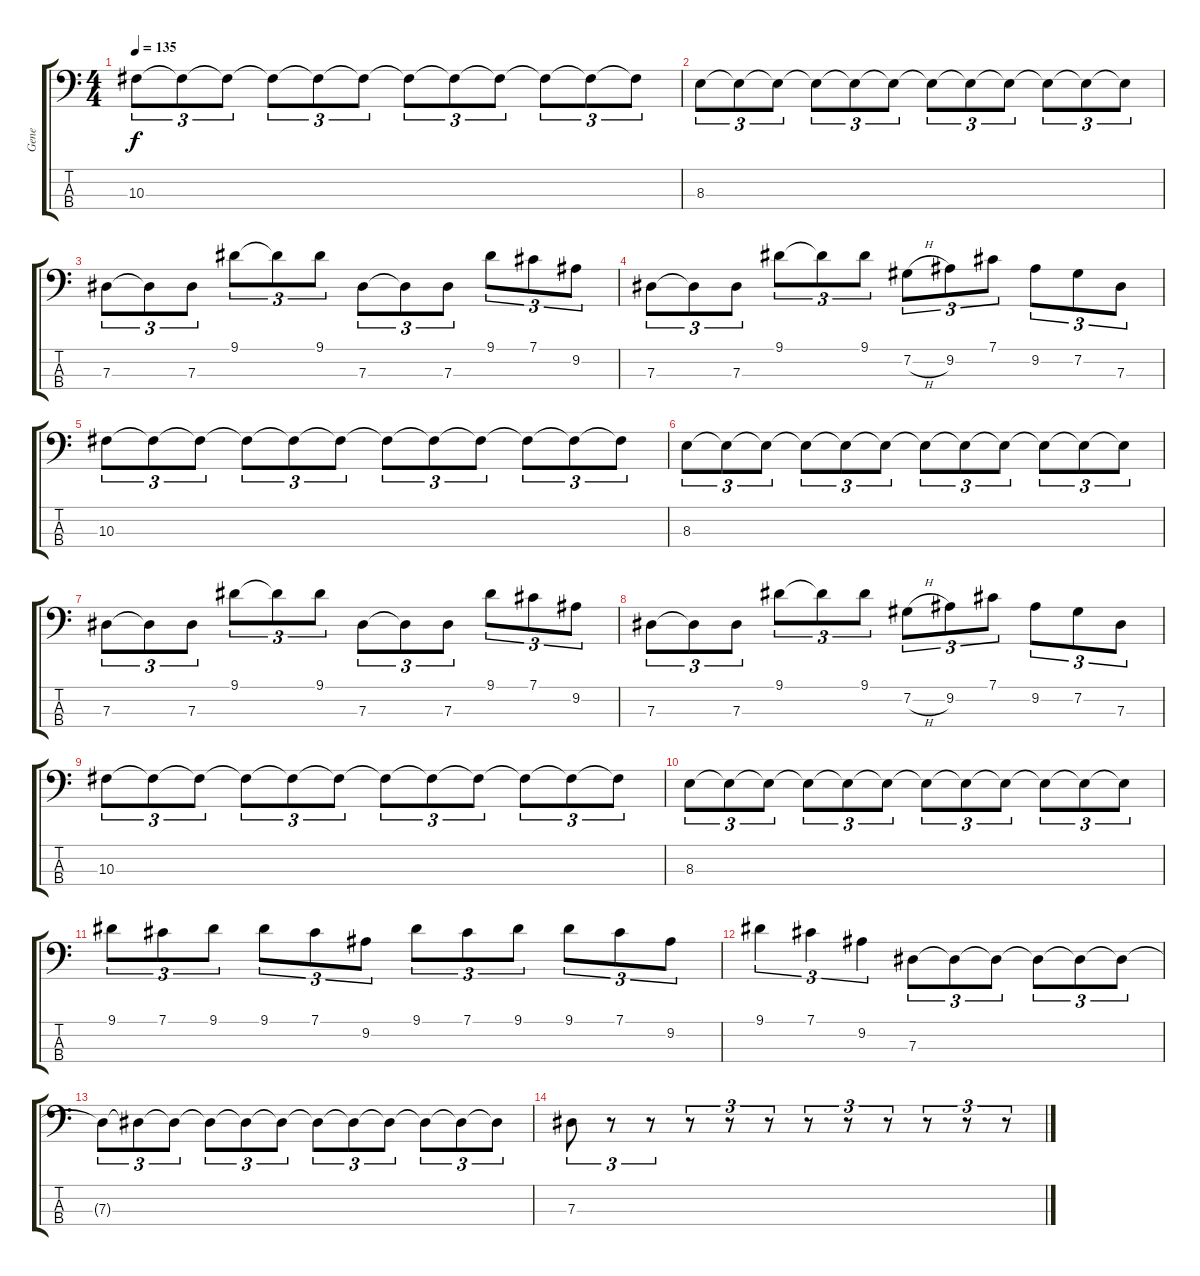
\track ("Gene" "Gene") {instrument electricbasspick}
\staff {score tabs}
\tuning (Gb2 Db2 Ab1 Eb1) {hide}
\ts (4 4)
\tempo 135
\clef f4
\ks c
10.3.8{tu (3 2) dy f} 10.3{t}.8{tu (3 2)} 10.3{t}.8{tu (3 2)} 10.3{t}.8{tu (3 2)} 10.3{t}.8{tu (3 2)} 10.3{t}.8{tu (3 2)} 10.3{t}.8{tu (3 2)} 10.3{t}.8{tu (3 2)} 10.3{t}.8{tu (3 2)} 10.3{t}.8{tu (3 2)} 10.3{t}.8{tu (3 2)} 10.3{t}.8{tu (3 2)} |
8.3.8{tu (3 2)} 8.3{t}.8{tu (3 2)} 8.3{t}.8{tu (3 2)} 8.3{t}.8{tu (3 2)} 8.3{t}.8{tu (3 2)} 8.3{t}.8{tu (3 2)} 8.3{t}.8{tu (3 2)} 8.3{t}.8{tu (3 2)} 8.3{t}.8{tu (3 2)} 8.3{t}.8{tu (3 2)} 8.3{t}.8{tu (3 2)} 8.3{t}.8{tu (3 2)} |
7.3.8{tu (3 2)} 7.3{t}.8{tu (3 2)} 7.3.8{tu (3 2)} 9.1.8{tu (3 2)} 9.1{t}.8{tu (3 2)} 9.1.8{tu (3 2)} 7.3.8{tu (3 2)} 7.3{t}.8{tu (3 2)} 7.3.8{tu (3 2)} 9.1.8{tu (3 2)} 7.1.8{tu (3 2)} 9.2.8{tu (3 2)} |
7.3.8{tu (3 2)} 7.3{t}.8{tu (3 2)} 7.3.8{tu (3 2)} 9.1.8{tu (3 2)} 9.1{t}.8{tu (3 2)} 9.1.8{tu (3 2)} 7.2{h}.8{tu (3 2)} 9.2.8{tu (3 2)} 7.1.8{tu (3 2)} 9.2.8{tu (3 2)} 7.2.8{tu (3 2)} 7.3.8{tu (3 2)} |
10.3.8{tu (3 2)} 10.3{t}.8{tu (3 2)} 10.3{t}.8{tu (3 2)} 10.3{t}.8{tu (3 2)} 10.3{t}.8{tu (3 2)} 10.3{t}.8{tu (3 2)} 10.3{t}.8{tu (3 2)} 10.3{t}.8{tu (3 2)} 10.3{t}.8{tu (3 2)} 10.3{t}.8{tu (3 2)} 10.3{t}.8{tu (3 2)} 10.3{t}.8{tu (3 2)} |
8.3.8{tu (3 2)} 8.3{t}.8{tu (3 2)} 8.3{t}.8{tu (3 2)} 8.3{t}.8{tu (3 2)} 8.3{t}.8{tu (3 2)} 8.3{t}.8{tu (3 2)} 8.3{t}.8{tu (3 2)} 8.3{t}.8{tu (3 2)} 8.3{t}.8{tu (3 2)} 8.3{t}.8{tu (3 2)} 8.3{t}.8{tu (3 2)} 8.3{t}.8{tu (3 2)} |
7.3.8{tu (3 2)} 7.3{t}.8{tu (3 2)} 7.3.8{tu (3 2)} 9.1.8{tu (3 2)} 9.1{t}.8{tu (3 2)} 9.1.8{tu (3 2)} 7.3.8{tu (3 2)} 7.3{t}.8{tu (3 2)} 7.3.8{tu (3 2)} 9.1.8{tu (3 2)} 7.1.8{tu (3 2)} 9.2.8{tu (3 2)} |
7.3.8{tu (3 2)} 7.3{t}.8{tu (3 2)} 7.3.8{tu (3 2)} 9.1.8{tu (3 2)} 9.1{t}.8{tu (3 2)} 9.1.8{tu (3 2)} 7.2{h}.8{tu (3 2)} 9.2.8{tu (3 2)} 7.1.8{tu (3 2)} 9.2.8{tu (3 2)} 7.2.8{tu (3 2)} 7.3.8{tu (3 2)} |
10.3.8{tu (3 2)} 10.3{t}.8{tu (3 2)} 10.3{t}.8{tu (3 2)} 10.3{t}.8{tu (3 2)} 10.3{t}.8{tu (3 2)} 10.3{t}.8{tu (3 2)} 10.3{t}.8{tu (3 2)} 10.3{t}.8{tu (3 2)} 10.3{t}.8{tu (3 2)} 10.3{t}.8{tu (3 2)} 10.3{t}.8{tu (3 2)} 10.3{t}.8{tu (3 2)} |
8.3.8{tu (3 2)} 8.3{t}.8{tu (3 2)} 8.3{t}.8{tu (3 2)} 8.3{t}.8{tu (3 2)} 8.3{t}.8{tu (3 2)} 8.3{t}.8{tu (3 2)} 8.3{t}.8{tu (3 2)} 8.3{t}.8{tu (3 2)} 8.3{t}.8{tu (3 2)} 8.3{t}.8{tu (3 2)} 8.3{t}.8{tu (3 2)} 8.3{t}.8{tu (3 2)} |
9.1.8{tu (3 2)} 7.1.8{tu (3 2)} 9.1.8{tu (3 2)} 9.1.8{tu (3 2)} 7.1.8{tu (3 2)} 9.2.8{tu (3 2)} 9.1.8{tu (3 2)} 7.1.8{tu (3 2)} 9.1.8{tu (3 2)} 9.1.8{tu (3 2)} 7.1.8{tu (3 2)} 9.2.8{tu (3 2)} |
9.1.4{tu (3 2)} 7.1.4{tu (3 2)} 9.2.4{tu (3 2)} 7.3.8{tu (3 2)} 7.3{t}.8{tu (3 2)} 7.3{t}.8{tu (3 2)} 7.3{t}.8{tu (3 2)} 7.3{t}.8{tu (3 2)} 7.3{t}.8{tu (3 2)} |
7.3{t}.8{tu (3 2)} 7.3{t}.8{tu (3 2)} 7.3{t}.8{tu (3 2)} 7.3{t}.8{tu (3 2)} 7.3{t}.8{tu (3 2)} 7.3{t}.8{tu (3 2)} 7.3{t}.8{tu (3 2)} 7.3{t}.8{tu (3 2)} 7.3{t}.8{tu (3 2)} 7.3{t}.8{tu (3 2)} 7.3{t}.8{tu (3 2)} 7.3{t}.8{tu (3 2)} |
7.3.8{tu (3 2)} r.8{tu (3 2)} r.8{tu (3 2)} r.8{tu (3 2)} r.8{tu (3 2)} r.8{tu (3 2)} r.8{tu (3 2)} r.8{tu (3 2)} r.8{tu (3 2)} r.8{tu (3 2)} r.8{tu (3 2)} r.8{tu (3 2)}
